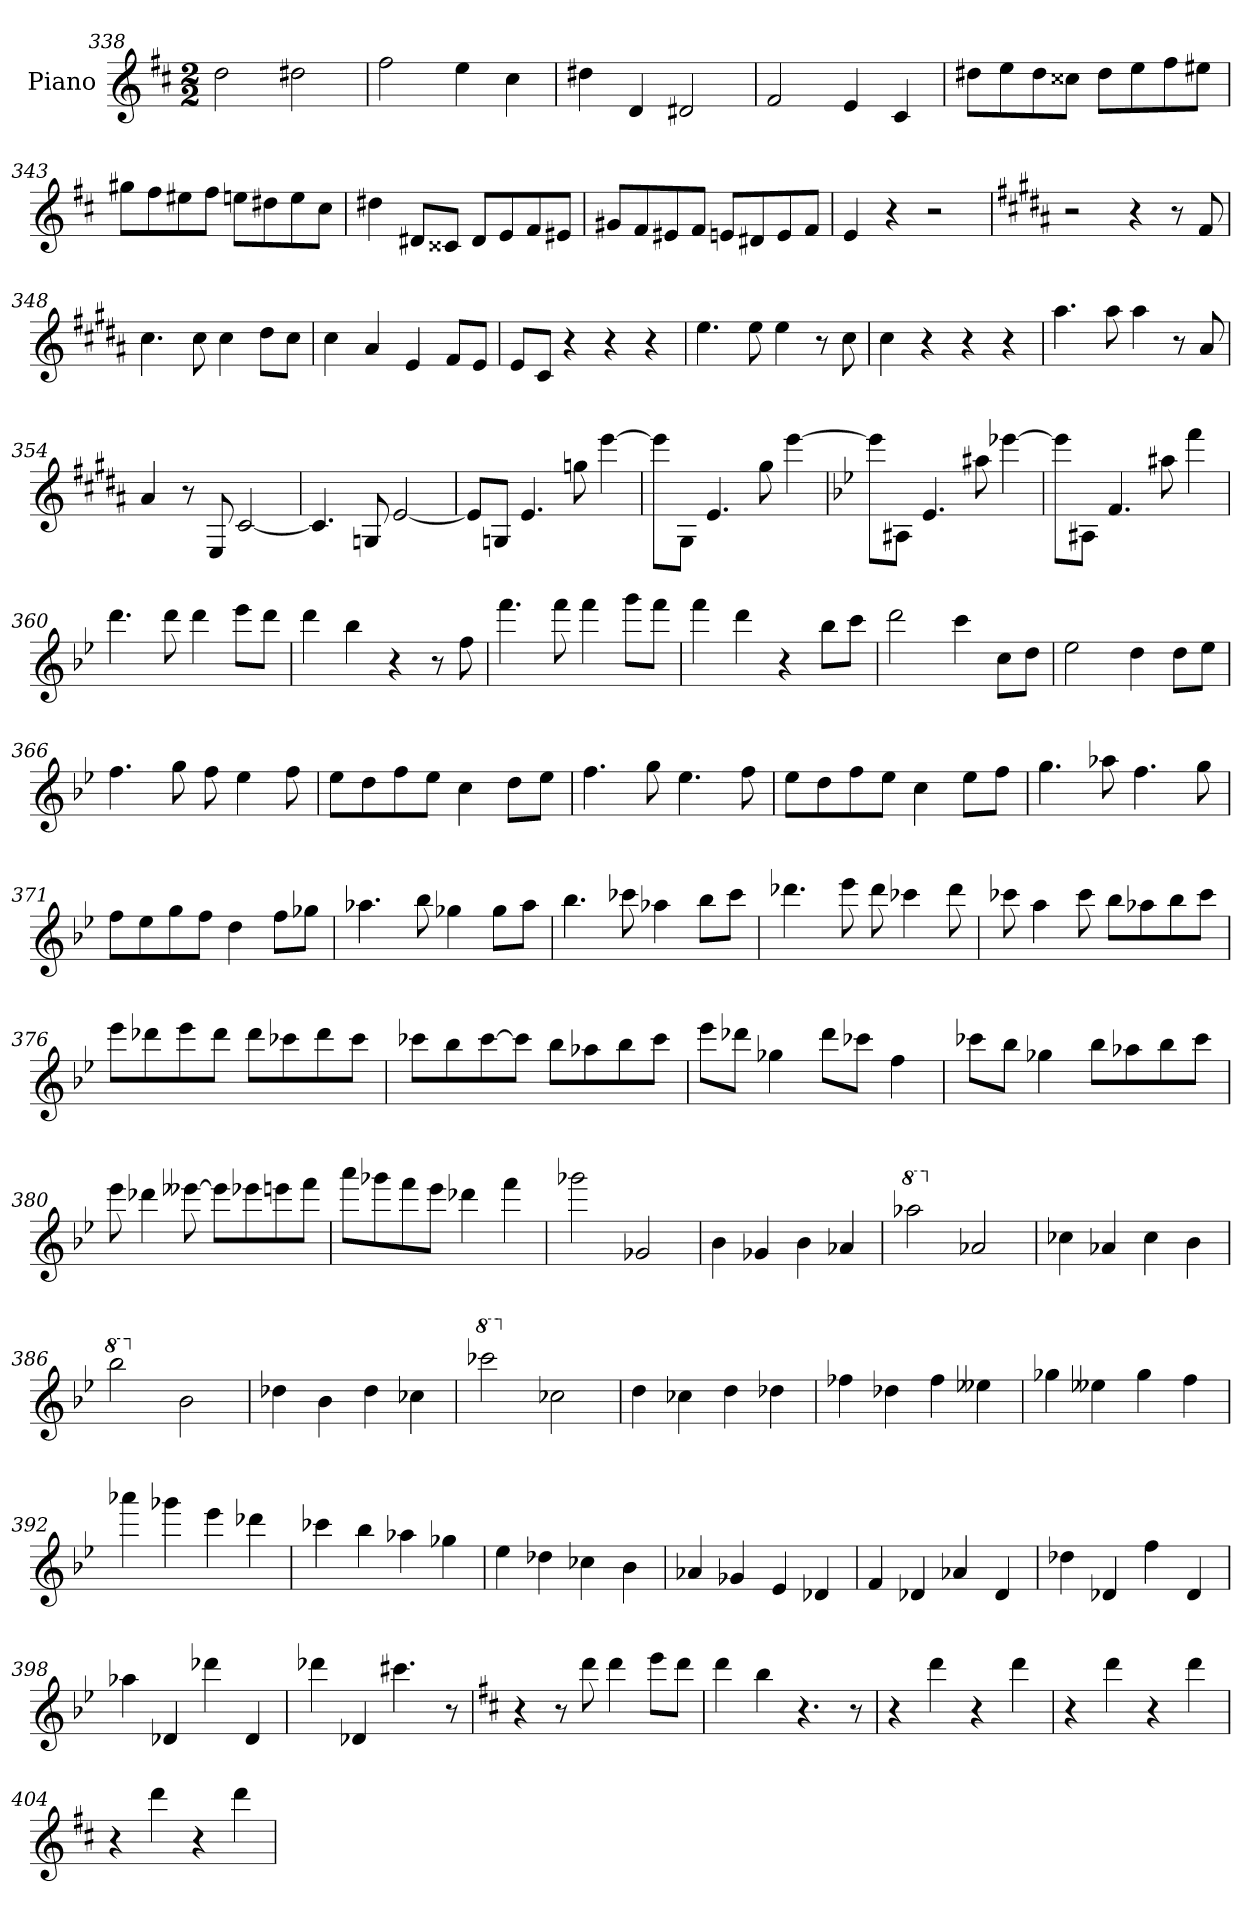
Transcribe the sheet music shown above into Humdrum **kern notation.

**kern
*part1
*staff1
*I"Piano
*I'Pno
*clefG2
*k[f#c#]
*M2/2
=338
2dd
2dd#X
=339
2ff#
4ee
4cc#
=340
4dd#X
4d
2d#X
=341
2f#
4e
4c#
=342
8dd#X\L
8ee\
8dd#\
8cc##X\J
8dd#\L
8ee\
8ff#\
8ee#X\J
=343
8gg#X\L
8ff#\
8ee#X\
8ff#\J
8een\L
8dd#X\
8ee\
8cc#\J
=344
4dd#X
8d#X/L
8c##X/J
8d#/L
8e/
8f#/
8e#X/J
=345
8g#X/L
8f#/
8e#X/
8f#/J
8en/L
8d#X/
8e/
8f#/J
=346
4e
4r
2r
=347
*k[f#c#g#d#a#]
2r
4r
8r
8f#
=348
4.cc#
8cc#
4cc#
8dd#\L
8cc#\J
=349
4cc#
4a#
4e
8f#/L
8e/J
=350
8e/L
8c#/J
4r
4r
4r
=351
4.ee
8ee
4ee
8r
8cc#
=352
4cc#
4r
4r
4r
=353
4.aa#
8aa#
4aa#
8r
8a#
=354
4a#
8r
8E
[2c#
=355
4.c#]
8Gn
[2e
=356
8e/L]
8Gn/J
4.e
8ggn
[4eee
=357
8eee\L]
8G#\J
4.e
8gg#
[4eee
=358
*k[b-e-]
8eee\L]
8A#X\J
4.e-
8aa#X
[4eee-X
=359
8eee-\L]
8A#X\J
4.f
8aa#X
4fff
=360
4.ddd
8ddd
4ddd
8eee-\L
8ddd\J
=361
4ddd
4bb-
4r
8r
8ff
=362
4.fff
8fff
4fff
8ggg\L
8fff\J
=363
4fff
4ddd
4r
8bb-\L
8ccc\J
=364
2ddd
4ccc
8cc\L
8dd\J
=365
2ee-
4dd
8dd\L
8ee-\J
=366
4.ff
8gg
8ff
4ee-
8ff
=367
8ee-\L
8dd\
8ff\
8ee-\J
4cc
8dd\L
8ee-\J
=368
4.ff
8gg
4.ee-
8ff
=369
8ee-\L
8dd\
8ff\
8ee-\J
4cc
8ee-\L
8ff\J
=370
4.gg
8aa-X
4.ff
8gg
=371
8ff\L
8ee-\
8gg\
8ff\J
4dd
8ff\L
8gg-X\J
=372
4.aa-X
8bb-
4gg-X
8gg-\L
8aa-\J
=373
4.bb-
8ccc-X
4aa-X
8bb-\L
8ccc-\J
=374
4.ddd-X
8eee-
8ddd-
4ccc-X
8ddd-
=375
8ccc-X
4aa
8ccc-
8bb-\L
8aa-X\
8bb-\
8ccc-\J
=376
8eee-\L
8ddd-X\
8eee-\
8ddd-\J
8ddd-\L
8ccc-X\
8ddd-\
8ccc-\J
=377
8ccc-X\L
8bb-\
[8ccc-\
8ccc-\J]
8bb-\L
8aa-X\
8bb-\
8ccc-\J
=378
8eee-\L
8ddd-X\J
4gg-X
8ddd-\L
8ccc-X\J
4ff
=379
8ccc-X\L
8bb-\J
4gg-X
8bb-\L
8aa-X\
8bb-\
8ccc-\J
=380
8eee-
4ddd-X
[8eee--X
8eee--\L]
8eee-X\
8eeen\
8fff\J
=381
8aaa\L
8ggg-X\
8fff\
8eee-\J
4ddd-X
4fff
=382
2ggg-X
2g-X
=383
4b-
4g-X
4b-
4a-X
=384
*8va
2aaa-X
*X8va
2a-X
=385
4cc-X
4a-X
4cc-
4b-
=386
*8va
2bbb-
*X8va
2b-
=387
4dd-X
4b-
4dd-
4cc-X
=388
*8va
2cccc-X
*X8va
2cc-X
=389
4dd
4cc-X
4dd
4dd-X
=390
4ff-X
4dd-X
4ff-
4ee--X
=391
4gg-X
4ee--X
4gg-
4ff
=392
4aaa-X
4ggg-X
4eee-
4ddd-X
=393
4ccc-X
4bb-
4aa-X
4gg-X
=394
4ee-
4dd-X
4cc-X
4b-
=395
4a-X
4g-X
4e-
4d-X
=396
4f
4d-X
4a-X
4d-
=397
4dd-X
4d-X
4ff
4d-
=398
4aa-X
4d-X
4ddd-X
4d-
=399
4ddd-X
4d-X
4.ccc#X
8r
=400
*k[f#c#]
4r
8r
8ddd
4ddd
8eee\L
8ddd\J
=401
4ddd
4bb
4.r
8r
=402
4r
4ddd
4r
4ddd
=403
4r
4ddd
4r
4ddd
=404
4r
4ddd
4r
4ddd
=
*-
